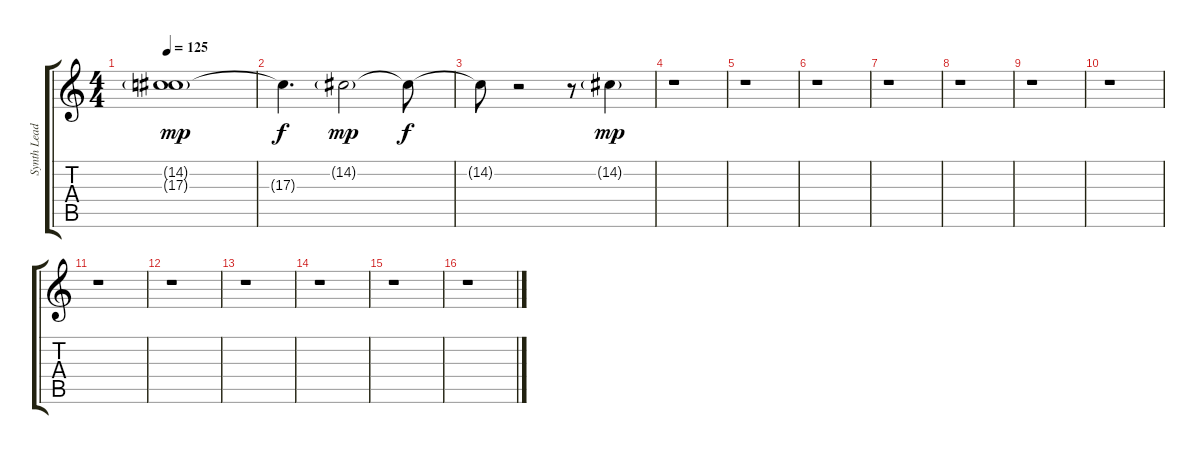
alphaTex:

\track ("Synth Lead" "Synth Lead") {instrument lead5charang}
\staff {score tabs}
\tuning (E4 B3 G3 D3 A2 E2) {hide}
\ts (4 4)
\tempo 125
\clef g2
\ks c
(14.2{g} 17.3{g}).1{dy mp} |
17.3{t}.4{d dy f} 14.2{g}.2{dy mp} 14.2{t}.8{dy f} |
14.2{t}.8 r.2 r.8 14.2{g}.4{dy mp} |
r.1 |
r.1 |
r.1 |
r.1 |
r.1 |
r.1 |
r.1 |
r.1 |
r.1 |
r.1 |
r.1 |
r.1 |
r.1
